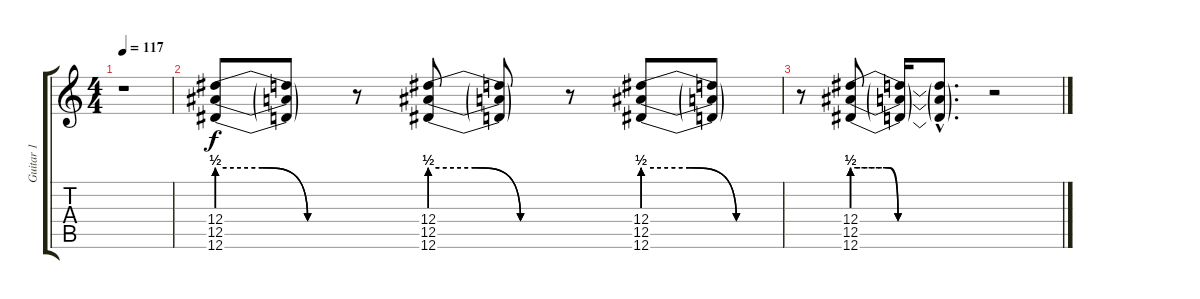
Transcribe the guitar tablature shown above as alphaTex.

\track ("Guitar 1" "Guitar 1") {instrument overdrivenguitar}
\staff {score tabs}
\tuning (E4 B3 G3 D3 A2 D2) {hide}
\ts (4 4)
\tempo 117
\clef g2
\ks c
r.1{dy f} |
(12.4{be (custom 0 2 20 2 40 0 60 0)} 12.5{be (custom 0 2 20 2 40 0 60 0)} 12.6{be (custom 0 2 20 2 40 0 60 0)}).8 (12.4{t} 12.5{t} 12.6{t}).8 r.8 (12.4{be (custom 0 2 20 2 40 0 60 0)} 12.5{be (custom 0 2 20 2 40 0 60 0)} 12.6{be (custom 0 2 20 2 40 0 60 0)}).8 (12.4{t} 12.5{t} 12.6{t}).8 r.8 (12.4{be (custom 0 2 20 2 40 0 60 0)} 12.5{be (custom 0 2 20 2 40 0 60 0)} 12.6{be (custom 0 2 20 2 40 0 60 0)}).8 (12.4{t} 12.5{t} 12.6{t}).8 |
r.8 (12.4{be (custom 0 2 15 2 20 0 40 0 60 0)} 12.5{be (custom 0 2 16 2 20 0 40 0 60 0)} 12.6{be (custom 0 2 16 2 20 0 40 0 60 0)}).8 (12.4{t} 12.5{t} 12.6{t}).16 (12.4{hac t} 12.5{hac t} 12.6{hac t}).8{d} r.2
